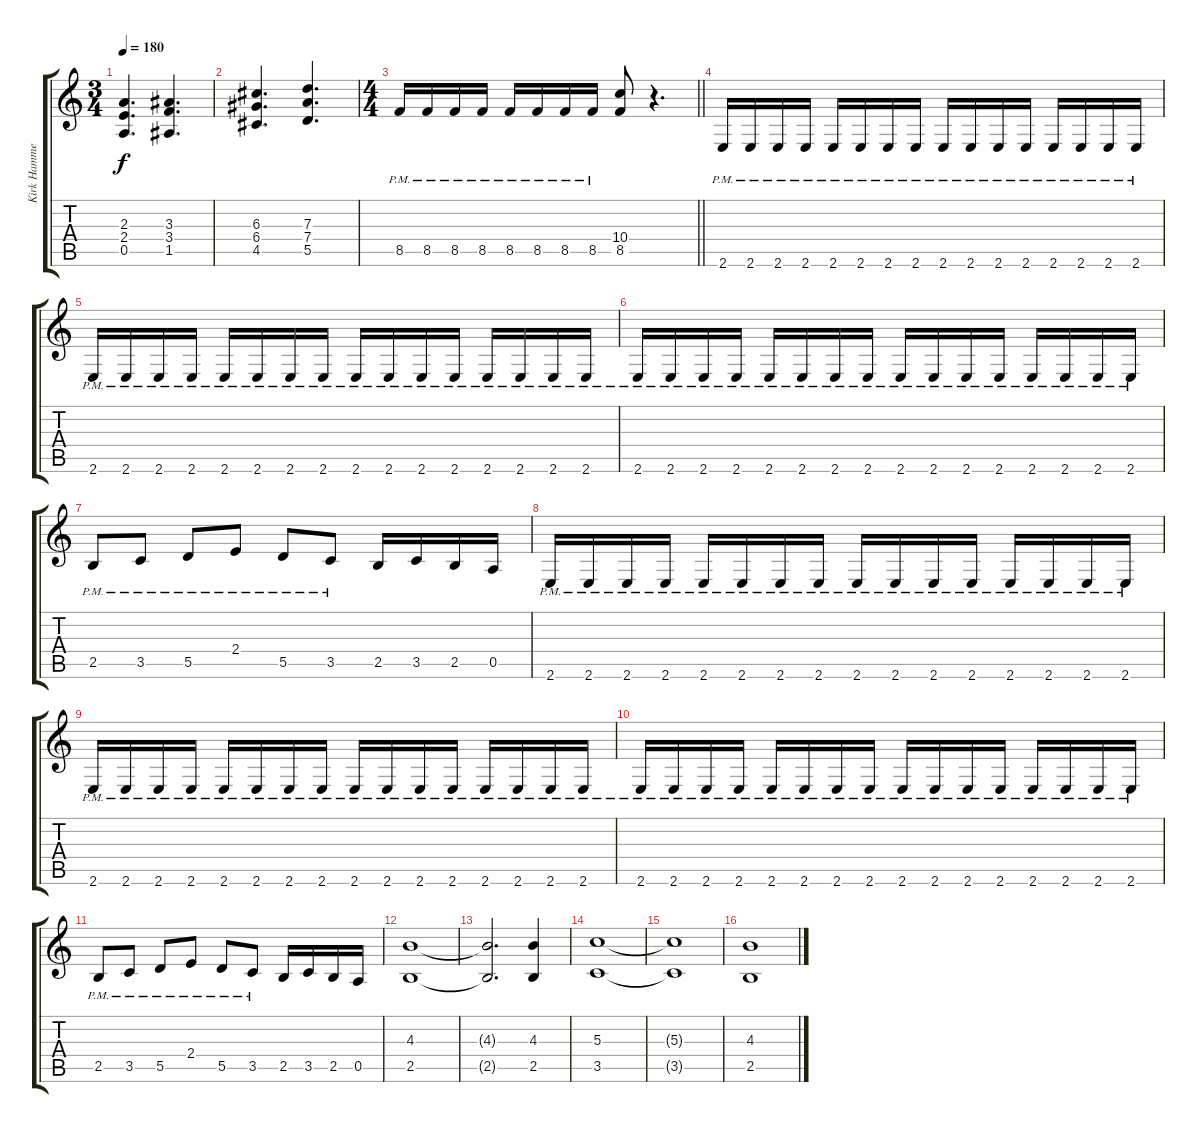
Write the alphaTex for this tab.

\track ("Kirk Hammett Guitar" "Kirk Hamme") {instrument distortionguitar}
\staff {score tabs}
\tuning (E4 B3 G3 D3 A2 D2) {hide}
\ts (3 4)
\tempo 180
\clef g2
\ks c
(2.3 2.4 0.5).4{d dy f} (3.3 3.4 1.5).4{d} |
(6.3 6.4 4.5).4{d} (7.3 7.4 5.5).4{d} |
\ts (4 4)
\barLineRight lightlight
8.5{pm}.16 8.5{pm}.16 8.5{pm}.16 8.5{pm}.16 8.5{pm}.16 8.5{pm}.16 8.5{pm}.16 8.5{pm}.16 (10.4 8.5).8 r.4{d} |
\section ("" "")
2.6{pm}.16 2.6{pm}.16 2.6{pm}.16 2.6{pm}.16 2.6{pm}.16 2.6{pm}.16 2.6{pm}.16 2.6{pm}.16 2.6{pm}.16 2.6{pm}.16 2.6{pm}.16 2.6{pm}.16 2.6{pm}.16 2.6{pm}.16 2.6{pm}.16 2.6{pm}.16 |
2.6{pm}.16 2.6{pm}.16 2.6{pm}.16 2.6{pm}.16 2.6{pm}.16 2.6{pm}.16 2.6{pm}.16 2.6{pm}.16 2.6{pm}.16 2.6{pm}.16 2.6{pm}.16 2.6{pm}.16 2.6{pm}.16 2.6{pm}.16 2.6{pm}.16 2.6{pm}.16 |
2.6{pm}.16 2.6{pm}.16 2.6{pm}.16 2.6{pm}.16 2.6{pm}.16 2.6{pm}.16 2.6{pm}.16 2.6{pm}.16 2.6{pm}.16 2.6{pm}.16 2.6{pm}.16 2.6{pm}.16 2.6{pm}.16 2.6{pm}.16 2.6{pm}.16 2.6{pm}.16 |
2.5{pm}.8 3.5{pm}.8 5.5{pm}.8 2.4{pm}.8 5.5{pm}.8 3.5{pm}.8 2.5.16 3.5.16 2.5.16 0.5.16 |
2.6{pm}.16 2.6{pm}.16 2.6{pm}.16 2.6{pm}.16 2.6{pm}.16 2.6{pm}.16 2.6{pm}.16 2.6{pm}.16 2.6{pm}.16 2.6{pm}.16 2.6{pm}.16 2.6{pm}.16 2.6{pm}.16 2.6{pm}.16 2.6{pm}.16 2.6{pm}.16 |
2.6{pm}.16 2.6{pm}.16 2.6{pm}.16 2.6{pm}.16 2.6{pm}.16 2.6{pm}.16 2.6{pm}.16 2.6{pm}.16 2.6{pm}.16 2.6{pm}.16 2.6{pm}.16 2.6{pm}.16 2.6{pm}.16 2.6{pm}.16 2.6{pm}.16 2.6{pm}.16 |
2.6{pm}.16 2.6{pm}.16 2.6{pm}.16 2.6{pm}.16 2.6{pm}.16 2.6{pm}.16 2.6{pm}.16 2.6{pm}.16 2.6{pm}.16 2.6{pm}.16 2.6{pm}.16 2.6{pm}.16 2.6{pm}.16 2.6{pm}.16 2.6{pm}.16 2.6{pm}.16 |
2.5{pm}.8 3.5{pm}.8 5.5{pm}.8 2.4{pm}.8 5.5{pm}.8 3.5{pm}.8 2.5.16 3.5.16 2.5.16 0.5.16 |
(4.3 2.5).1 |
(4.3{t} 2.5{t}).2{d} (4.3 2.5).4 |
(5.3 3.5).1 |
(5.3{t} 3.5{t}).1 |
(4.3 2.5).1
